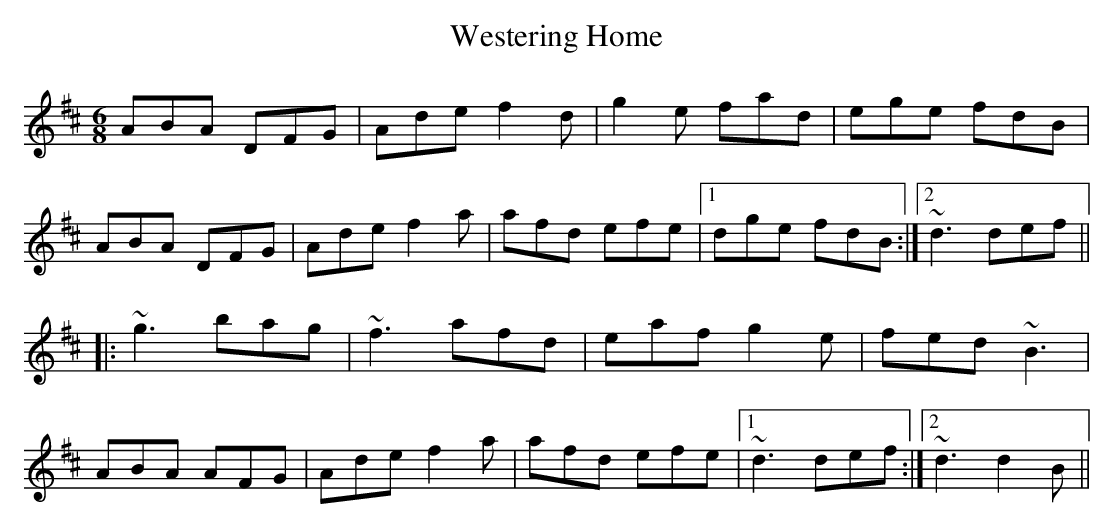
X:1
T:Westering Home
M:6/8
L:1/8
K:D
ABA DFG | Ade f2d | g2e fad | ege fdB |
ABA DFG | Ade f2a | afd efe |1 dge fdB :|2 ~d3 def ||
|: ~g3 bag | ~f3 afd | eaf g2e | fed ~B3 |
ABA AFG | Ade f2a | afd efe |1 ~d3 def :|2 ~d3 d2B ||
